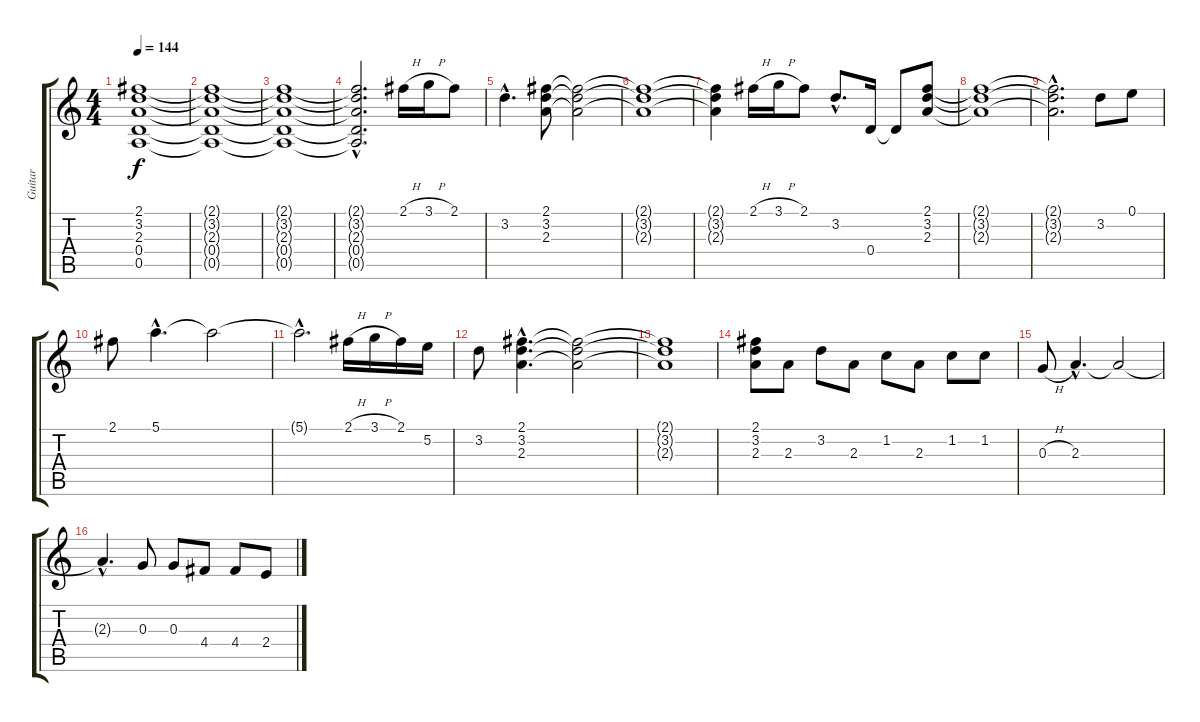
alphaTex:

\track ("Guitar" "Guitar") {instrument overdrivenguitar}
\staff {score tabs}
\tuning (E4 B3 G3 D3 A2 E2) {hide}
\ts (4 4)
\tempo 144
\clef g2
\ks c
(2.1 3.2 2.3 0.4 0.5).1{dy f instrument overdrivenguitar} |
(2.1{t} 3.2{t} 2.3{t} 0.4{t} 0.5{t}).1 |
(2.1{t} 3.2{t} 2.3{t} 0.4{t} 0.5{t}).1 |
(2.1{hac t} 3.2{hac t} 2.3{hac t} 0.4{hac t} 0.5{hac t}).2{d} 2.1{h}.16 3.1{h}.16 2.1.8 |
3.2{hac}.4{d} (2.1 3.2 2.3).8 (2.1{t} 3.2{t} 2.3{t}).2 |
(2.1{t} 3.2{t} 2.3{t}).1 |
(2.1{t} 3.2{t} 2.3{t}).4 2.1{h}.16 3.1{h}.16 2.1.8 3.2{hac}.8{d} 0.4.16 0.4{t}.8 (2.1 3.2 2.3).8 |
(2.1{t} 3.2{t} 2.3{t}).1 |
(2.1{hac t} 3.2{hac t} 2.3{hac t}).2{d} 3.2.8 0.1.8 |
2.1.8 5.1{hac}.4{d} 5.1{t}.2 |
5.1{hac t}.2{d} 2.1{h}.16 3.1{h}.16 2.1.16 5.2.16 |
3.2.8 (2.1{hac} 3.2{hac} 2.3{hac}).4{d} (2.1{t} 3.2{t} 2.3{t}).2 |
(2.1{t} 3.2{t} 2.3{t}).1 |
(2.1 3.2 2.3).8 2.3.8 3.2.8 2.3.8 1.2.8 2.3.8 1.2.8 1.2.8 |
0.3{h}.8 2.3{hac}.4{d} 2.3{t}.2 |
2.3{hac t}.4{d} 0.3.8 0.3.8 4.4.8 4.4.8 2.4.8
